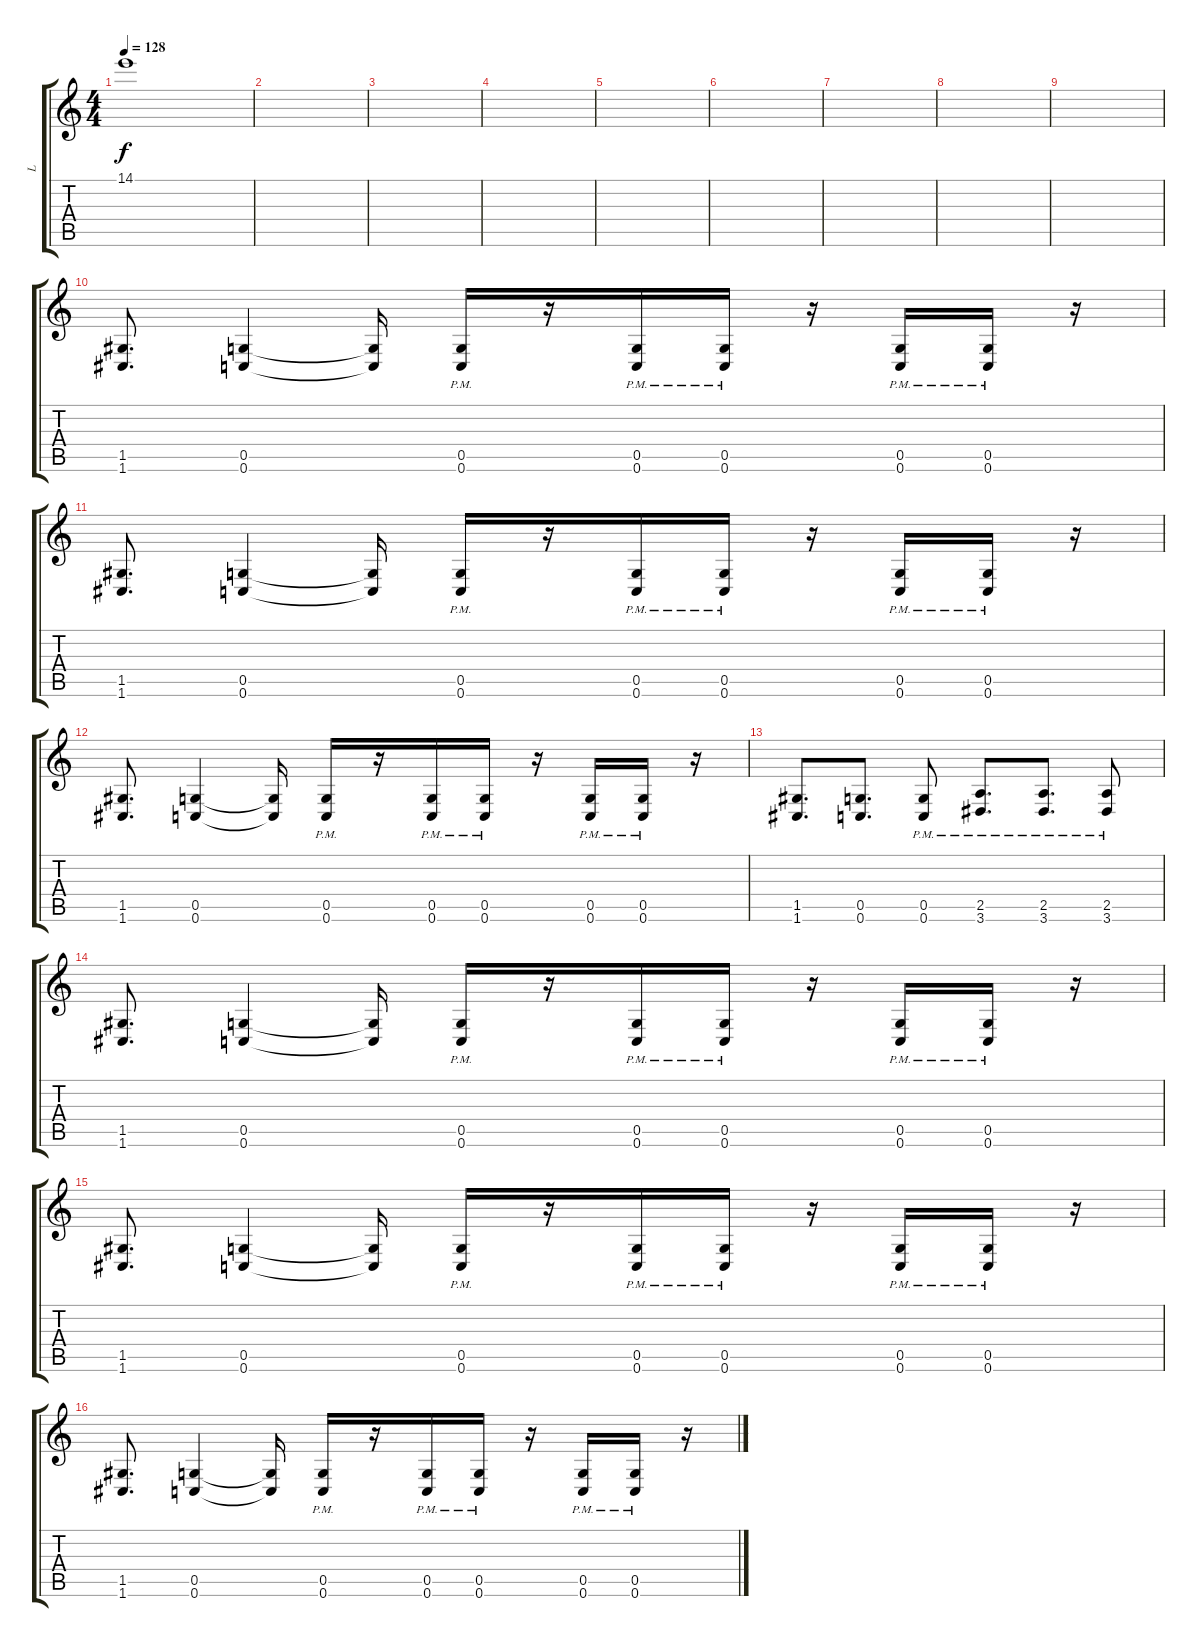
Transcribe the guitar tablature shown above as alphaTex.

\track ("L" "L") {instrument overdrivenguitar}
\staff {score tabs}
\tuning (D4 A3 F3 C3 G2 C2) {hide}
\ts (4 4)
\tempo 128
\clef g2
\ks c
14.1{t}.1{dy f} |
|
|
|
|
|
|
|
|
(1.5 1.6).8{d instrument distortionguitar} (0.5 0.6).4 (0.5{t} 0.6{t}).16 (0.5{pm} 0.6{pm}).16 r.16 (0.5{pm} 0.6{pm}).16 (0.5{pm} 0.6{pm}).16 r.16 (0.5{pm} 0.6{pm}).16 (0.5{pm} 0.6{pm}).16 r.16 |
(1.5 1.6).8{d} (0.5 0.6).4 (0.5{t} 0.6{t}).16 (0.5{pm} 0.6{pm}).16 r.16 (0.5{pm} 0.6{pm}).16 (0.5{pm} 0.6{pm}).16 r.16 (0.5{pm} 0.6{pm}).16 (0.5{pm} 0.6{pm}).16 r.16 |
(1.5 1.6).8{d} (0.5 0.6).4 (0.5{t} 0.6{t}).16 (0.5{pm} 0.6{pm}).16 r.16 (0.5{pm} 0.6{pm}).16 (0.5{pm} 0.6{pm}).16 r.16 (0.5{pm} 0.6{pm}).16 (0.5{pm} 0.6{pm}).16 r.16 |
(1.5 1.6).8{d} (0.5 0.6).8{d} (0.5{pm} 0.6{pm}).8 (2.5{pm} 3.6{pm}).8{d} (2.5{pm} 3.6{pm}).8{d} (2.5{pm} 3.6{pm}).8 |
(1.5 1.6).8{d} (0.5 0.6).4 (0.5{t} 0.6{t}).16 (0.5{pm} 0.6{pm}).16 r.16 (0.5{pm} 0.6{pm}).16 (0.5{pm} 0.6{pm}).16 r.16 (0.5{pm} 0.6{pm}).16 (0.5{pm} 0.6{pm}).16 r.16 |
(1.5 1.6).8{d} (0.5 0.6).4 (0.5{t} 0.6{t}).16 (0.5{pm} 0.6{pm}).16 r.16 (0.5{pm} 0.6{pm}).16 (0.5{pm} 0.6{pm}).16 r.16 (0.5{pm} 0.6{pm}).16 (0.5{pm} 0.6{pm}).16 r.16 |
(1.5 1.6).8{d} (0.5 0.6).4 (0.5{t} 0.6{t}).16 (0.5{pm} 0.6{pm}).16 r.16 (0.5{pm} 0.6{pm}).16 (0.5{pm} 0.6{pm}).16 r.16 (0.5{pm} 0.6{pm}).16 (0.5{pm} 0.6{pm}).16 r.16
